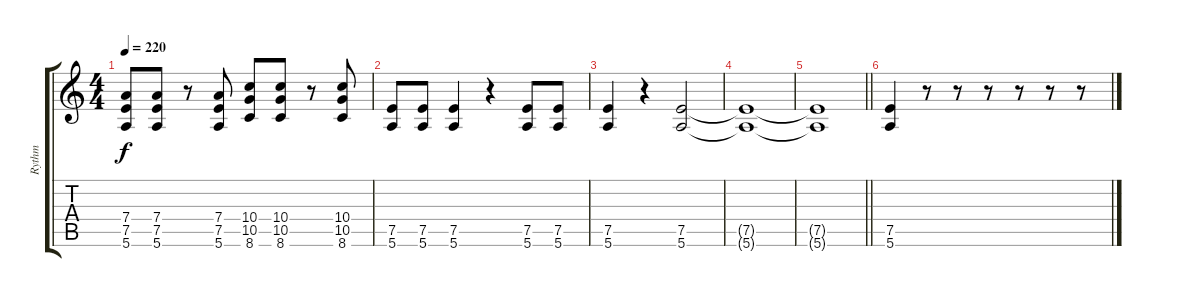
\track ("Rythm" "Rythm") {instrument distortionguitar}
\staff {score tabs}
\tuning (E4 B3 G3 D3 A2 E2) {hide}
\ts (4 4)
\tempo 220
\clef g2
\ks c
(7.4 7.5 5.6).8{dy f} (7.4 7.5 5.6).8 r.8 (7.4 7.5 5.6).8 (10.4 10.5 8.6).8 (10.4 10.5 8.6).8 r.8 (10.4 10.5 8.6).8 |
(7.5 5.6).8 (7.5 5.6).8 (7.5 5.6).4 r.4 (7.5 5.6).8 (7.5 5.6).8 |
(7.5 5.6).4 r.4 (7.5 5.6).2 |
(7.5{t} 5.6{t}).1 |
\barLineRight lightlight
(7.5{t} 5.6{t}).1 |
(7.5 5.6).4 r.8 r.8 r.8 r.8 r.8 r.8
